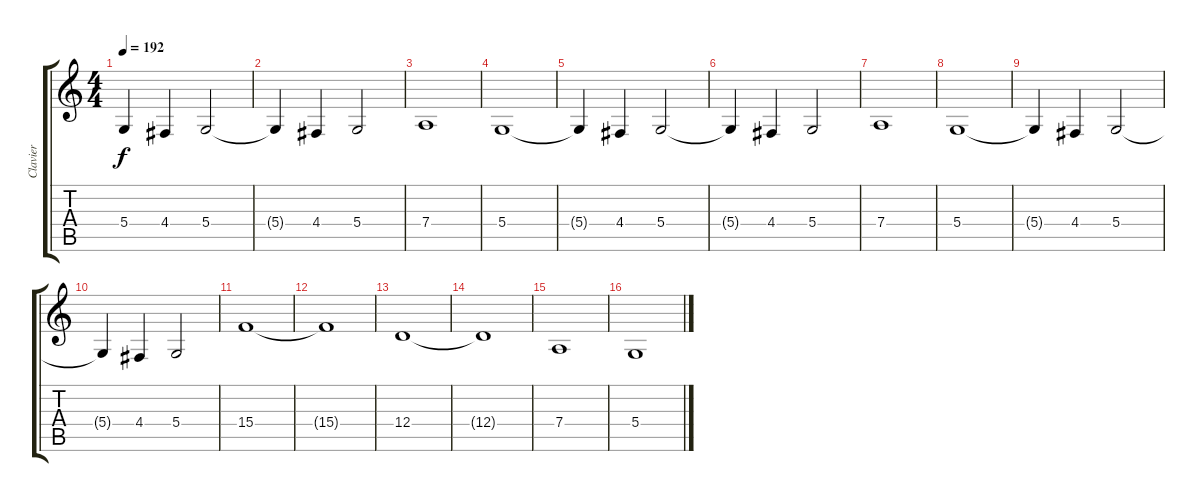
\track ("Clavier" "Clavier") {instrument synthstrings1}
\staff {score tabs}
\tuning (E4 B3 G3 D3 A2 E2) {hide}
\ts (4 4)
\tempo 192
\clef g2
\ks c
5.4{t}.4{dy f} 4.4.4 5.4.2 |
5.4{t}.4 4.4.4 5.4.2 |
7.4.1 |
5.4.1 |
5.4{t}.4 4.4.4 5.4.2 |
5.4{t}.4 4.4.4 5.4.2 |
7.4.1 |
5.4.1 |
5.4{t}.4 4.4.4 5.4.2 |
5.4{t}.4 4.4.4 5.4.2 |
15.4.1 |
15.4{t}.1 |
12.4.1 |
12.4{t}.1 |
7.4.1 |
5.4.1
